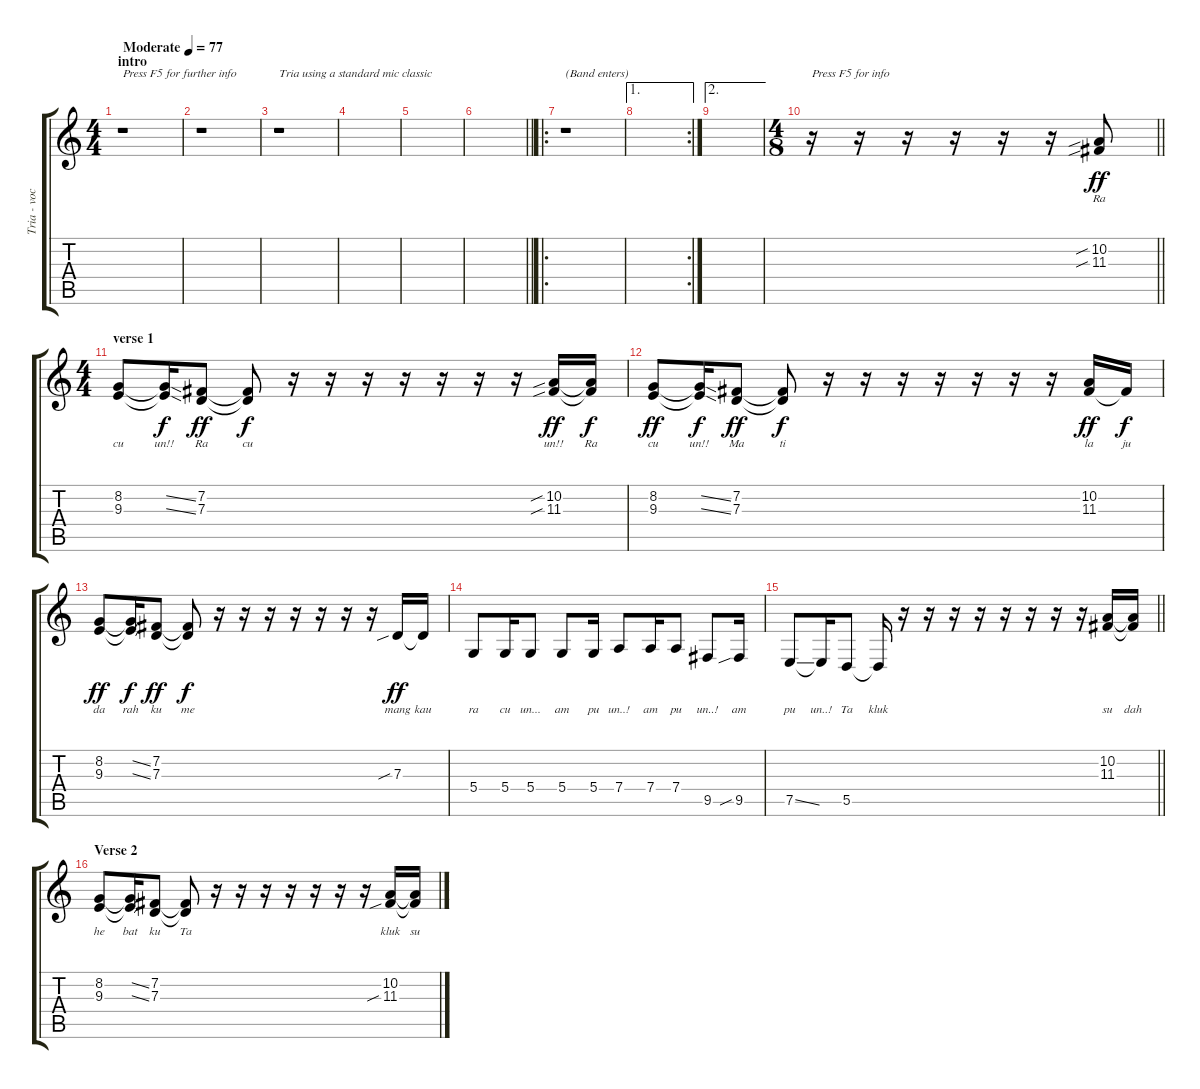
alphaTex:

\track ("Tria - vocal" "Tria - voc") {instrument tenorsax}
\staff {score tabs}
\tuning (E4 B3 G3 D3 A2 E2) {hide}
\ts (4 4)
\section ("" "intro")
\tempo (77 "Moderate")
\clef g2
\ks c
r.1{txt "Press F5 for further info" dy ff instrument tenorsax} |
r.1 |
r.1{txt "Tria using a standard mic classic"} |
|
|
\barLineRight lightlight
|
\ro
\section ("" "")
r.1{txt "(Band enters)"} |
\ae 1
\rc 2
|
\ae 2
|
\ts (4 8)
\barLineRight lightlight
r.16{txt "Press F5 for info"} r.16 r.16 r.16 r.16 r.16 (10.2{sib} 11.3{sib}).8{lyrics (0 "Ra") lyrics (1 "") lyrics (2 "") lyrics (3 "") lyrics (4 "")} |
\ts (4 4)
\section ("" "verse 1")
(8.2 9.3).8{lyrics (0 "cu") lyrics (1 "") lyrics (2 "") lyrics (3 "") lyrics (4 "")} (8.2{ss t} 9.3{ss t}).16{lyrics (0 "un!!") lyrics (1 "") lyrics (2 "") lyrics (3 "") lyrics (4 "") dy f} (7.2 7.3).8{lyrics (0 "Ra") lyrics (1 "") lyrics (2 "") lyrics (3 "") lyrics (4 "") dy ff} (7.2{t} 7.3{t}).8{lyrics (0 "cu") lyrics (1 "") lyrics (2 "") lyrics (3 "") lyrics (4 "") dy f} r.16 r.16 r.16 r.16 r.16 r.16 r.16 (10.2{sib} 11.3{sib}).16{lyrics (0 "un!!") lyrics (1 "") lyrics (2 "") lyrics (3 "") lyrics (4 "") dy ff} (10.2{t} 11.3{t}).16{lyrics (0 "Ra") lyrics (1 "") lyrics (2 "") lyrics (3 "") lyrics (4 "") dy f} |
(8.2 9.3).8{lyrics (0 "cu") lyrics (1 "") lyrics (2 "") lyrics (3 "") lyrics (4 "") dy ff} (8.2{ss t} 9.3{ss t}).16{lyrics (0 "un!!") lyrics (1 "") lyrics (2 "") lyrics (3 "") lyrics (4 "") dy f} (7.2 7.3).8{lyrics (0 "Ma") lyrics (1 "") lyrics (2 "") lyrics (3 "") lyrics (4 "") dy ff} (7.2{t} 7.3{t}).8{lyrics (0 "ti") lyrics (1 "") lyrics (2 "") lyrics (3 "") lyrics (4 "") dy f} r.16 r.16 r.16 r.16 r.16 r.16 r.16 (10.2 11.3).16{lyrics (0 "la") lyrics (1 "") lyrics (2 "") lyrics (3 "") lyrics (4 "") dy ff} 11.3{t}.16{lyrics (0 "ju") lyrics (1 "") lyrics (2 "") lyrics (3 "") lyrics (4 "") dy f} |
(8.2 9.3).8{lyrics (0 "da") lyrics (1 "") lyrics (2 "") lyrics (3 "") lyrics (4 "") dy ff} (8.2{ss t} 9.3{ss t}).16{lyrics (0 "rah") lyrics (1 "") lyrics (2 "") lyrics (3 "") lyrics (4 "") dy f} (7.2 7.3).8{lyrics (0 "ku") lyrics (1 "") lyrics (2 "") lyrics (3 "") lyrics (4 "") dy ff} (7.2{t} 7.3{t}).8{lyrics (0 "me") lyrics (1 "") lyrics (2 "") lyrics (3 "") lyrics (4 "") dy f} r.16 r.16 r.16 r.16 r.16 r.16 r.16 7.3{sib}.16{lyrics (0 "mang") lyrics (1 "") lyrics (2 "") lyrics (3 "") lyrics (4 "") dy ff} 7.3{t}.16{lyrics (0 "kau") lyrics (1 "") lyrics (2 "") lyrics (3 "") lyrics (4 "")} |
5.4.8{lyrics (0 "ra") lyrics (1 "") lyrics (2 "") lyrics (3 "") lyrics (4 "")} 5.4.16{lyrics (0 "cu") lyrics (1 "") lyrics (2 "") lyrics (3 "") lyrics (4 "")} 5.4.8{lyrics (0 "un...") lyrics (1 "") lyrics (2 "") lyrics (3 "") lyrics (4 "")} 5.4.8{lyrics (0 "am") lyrics (1 "") lyrics (2 "") lyrics (3 "") lyrics (4 "")} 5.4.16{lyrics (0 "pu") lyrics (1 "") lyrics (2 "") lyrics (3 "") lyrics (4 "")} 7.4.8{lyrics (0 "un..!") lyrics (1 "") lyrics (2 "") lyrics (3 "") lyrics (4 "")} 7.4.16{lyrics (0 "am") lyrics (1 "") lyrics (2 "") lyrics (3 "") lyrics (4 "")} 7.4.8{lyrics (0 "pu") lyrics (1 "") lyrics (2 "") lyrics (3 "") lyrics (4 "")} 9.5.8{lyrics (0 "un..!") lyrics (1 "") lyrics (2 "") lyrics (3 "") lyrics (4 "")} 9.5{sib}.16{lyrics (0 "am") lyrics (1 "") lyrics (2 "") lyrics (3 "") lyrics (4 "")} |
\barLineRight lightlight
7.5{ss}.8{lyrics (0 "pu") lyrics (1 "") lyrics (2 "") lyrics (3 "") lyrics (4 "")} 7.5{t}.16{lyrics (0 "un..!") lyrics (1 "") lyrics (2 "") lyrics (3 "") lyrics (4 "")} 5.5.8{lyrics (0 "Ta") lyrics (1 "") lyrics (2 "") lyrics (3 "") lyrics (4 "")} 5.5{t}.16{lyrics (0 "kluk") lyrics (1 "") lyrics (2 "") lyrics (3 "") lyrics (4 "")} r.16 r.16 r.16 r.16 r.16 r.16 r.16 r.16 (10.2 11.3).16{lyrics (0 "su") lyrics (1 "") lyrics (2 "") lyrics (3 "") lyrics (4 "")} (10.2{t} 11.3{t}).16{lyrics (0 "dah") lyrics (1 "") lyrics (2 "") lyrics (3 "") lyrics (4 "")} |
\section ("" "Verse 2")
(8.2 9.3).8{lyrics (0 "he") lyrics (1 "") lyrics (2 "") lyrics (3 "") lyrics (4 "")} (8.2{ss t} 9.3{ss t}).16{lyrics (0 "bat") lyrics (1 "") lyrics (2 "") lyrics (3 "") lyrics (4 "")} (7.2 7.3).8{lyrics (0 "ku") lyrics (1 "") lyrics (2 "") lyrics (3 "") lyrics (4 "")} (7.2{t} 7.3{t}).8{lyrics (0 "Ta") lyrics (1 "") lyrics (2 "") lyrics (3 "") lyrics (4 "")} r.16 r.16 r.16 r.16 r.16 r.16 r.16 (10.2 11.3{sib}).16{lyrics (0 "kluk") lyrics (1 "") lyrics (2 "") lyrics (3 "") lyrics (4 "")} (10.2{t} 11.3{t}).16{lyrics (0 "su") lyrics (1 "") lyrics (2 "") lyrics (3 "") lyrics (4 "")}
